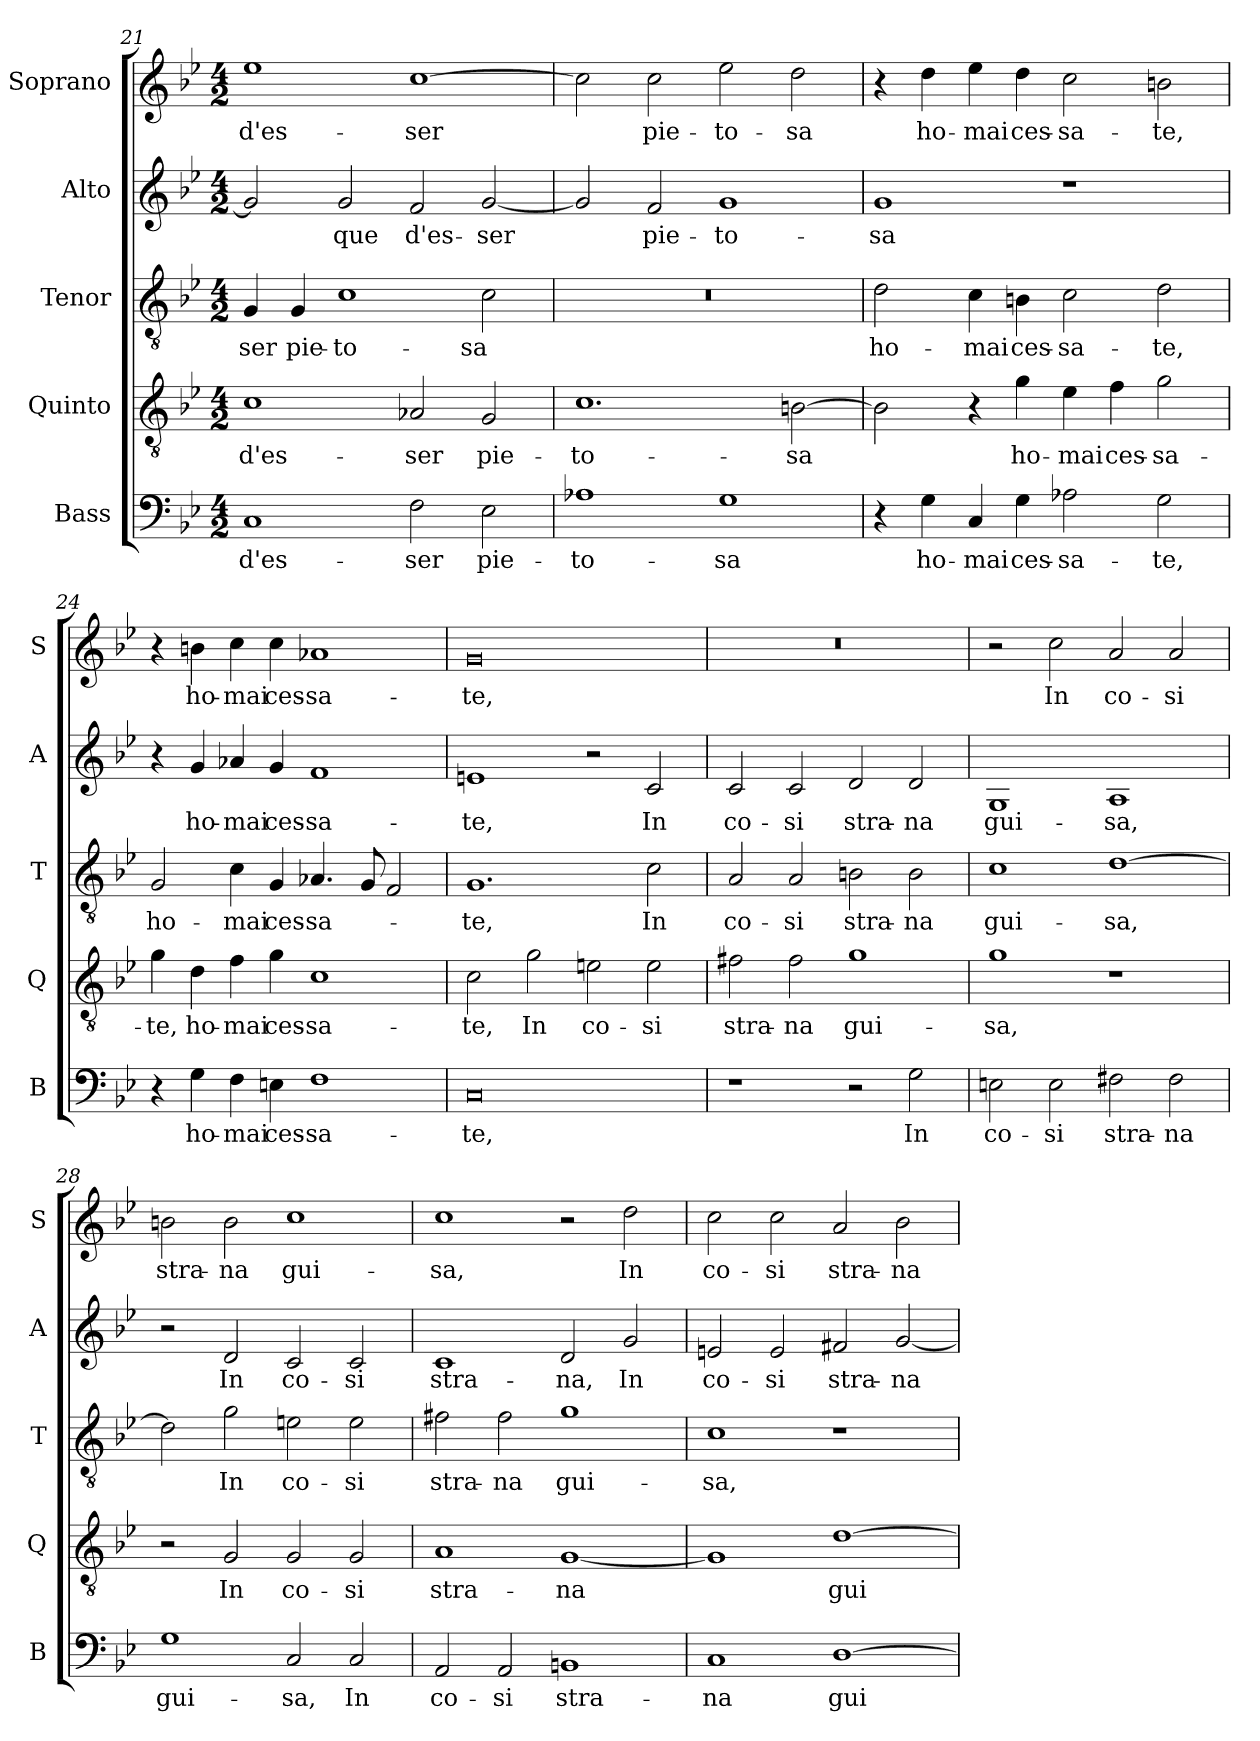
**kern	**text	**kern	**text	**kern	**text	**kern	**text	**kern	**text
*part5	*part5	*part4	*part4	*part3	*part3	*part2	*part2	*part1	*part1
*staff5	*staff5	*staff4	*staff4	*staff3	*staff3	*staff2	*staff2	*staff1	*staff1
*I"Bass	*	*I"Quinto	*	*I"Tenor	*	*I"Alto	*	*I"Soprano	*
*I'B	*	*I'Q	*	*I'T	*	*I'A	*	*I'S	*
*clefF4	*	*clefGv2	*	*clefGv2	*	*clefG2	*	*clefG2	*
*k[b-e-]	*	*k[b-e-]	*	*k[b-e-]	*	*k[b-e-]	*	*k[b-e-]	*
*B-:	*	*B-:	*	*B-:	*	*B-:	*	*B-:	*
*M4/2	*	*M4/2	*	*M4/2	*	*M4/2	*	*M4/2	*
=21	=21	=21	=21	=21	=21	=21	=21	=21	=21
!	!LO:LY:b	!	!LO:LY:b	!	!LO:LY:b	!	!	!	!LO:LY:b
1C	d'es-	1c	d'es-	4G/	-ser	2g/]	.	1ee-	d'es-
!	!	!	!	!	!LO:LY:b	!	!	!	!
.	.	.	.	4G/	pie-	.	.	.	.
!	!	!	!	!	!LO:LY:b	!	!LO:LY:b	!	!
.	.	.	.	1c	-to-	2g/	-que	.	.
!	!LO:LY:b	!	!LO:LY:b	!	!	!	!LO:LY:b	!	!LO:LY:b
2F\	-ser	2A-X/	-ser	.	.	2f/	d'es-	[1cc	-ser
!	!LO:LY:b	!	!LO:LY:b	!	!LO:LY:b	!	!LO:LY:b	!	!
2E-\	pie-	2G/	pie-	2c\	-sa	[2g/	-ser	.	.
=22	=22	=22	=22	=22	=22	=22	=22	=22	=22
!	!LO:LY:b	!	!LO:LY:b	!	!	!	!	!	!
1A-X	-to-	1.c	-to-	0r	.	2g/]	.	2cc\]	.
!	!	!	!	!	!	!	!LO:LY:b	!	!LO:LY:b
.	.	.	.	.	.	2f/	pie-	2cc\	pie-
!	!LO:LY:b	!	!	!	!	!	!LO:LY:b	!	!LO:LY:b
1G	-sa	.	.	.	.	1g	-to-	2ee-\	-to-
!	!	!	!LO:LY:b	!	!	!	!	!	!LO:LY:b
.	.	[2Bn\	-sa	.	.	.	.	2dd\	-sa
=23	=23	=23	=23	=23	=23	=23	=23	=23	=23
!	!	!	!	!	!LO:LY:b	!	!LO:LY:b	!	!
4r	.	2B\]	.	2d\	ho-	1g	-sa	4r	.
!	!LO:LY:b	!	!	!	!	!	!	!	!LO:LY:b
4G\	ho-	.	.	.	.	.	.	4dd\	ho-
!	!LO:LY:b	!	!	!	!LO:LY:b	!	!	!	!LO:LY:b
4C/	-mai	4r	.	4c\	-mai	.	.	4ee-\	-mai
!	!LO:LY:b	!	!LO:LY:b	!	!LO:LY:b	!	!	!	!LO:LY:b
4G\	ces-	4g\	ho-	4Bn\	ces-	.	.	4dd\	ces-
!	!LO:LY:b	!	!LO:LY:b	!	!LO:LY:b	!	!	!	!LO:LY:b
2A-X\	-sa-	4e-\	-mai	2c\	-sa-	1r	.	2cc\	-sa-
!	!	!	!LO:LY:b	!	!	!	!	!	!
.	.	4f\	ces-	.	.	.	.	.	.
!	!LO:LY:b	!	!LO:LY:b	!	!LO:LY:b	!	!	!	!LO:LY:b
2G\	-te,	2g\	-sa-	2d\	-te,	.	.	2bn\	-te,
!!LO:PB:g=z
=24	=24	=24	=24	=24	=24	=24	=24	=24	=24
!	!	!	!LO:LY:b	!	!LO:LY:b	!	!	!	!
4r	.	4g\	-te,	2G/	ho-	4r	.	4r	.
!	!LO:LY:b	!	!LO:LY:b	!	!	!	!LO:LY:b	!	!LO:LY:b
4G\	ho-	4d\	ho-	.	.	4g/	ho-	4bn\	ho-
!	!LO:LY:b	!	!LO:LY:b	!	!LO:LY:b	!	!LO:LY:b	!	!LO:LY:b
4F\	-mai	4f\	-mai	4c\	-mai	4a-X/	-mai	4cc\	-mai
!	!LO:LY:b	!	!LO:LY:b	!	!LO:LY:b	!	!LO:LY:b	!	!LO:LY:b
4En\	ces-	4g\	ces-	4G/	ces-	4g/	ces-	4cc\	ces-
!	!LO:LY:b	!	!LO:LY:b	!	!LO:LY:b	!	!LO:LY:b	!	!LO:LY:b
1F	-sa-	1c	-sa-	4.A-X/	-sa-	1f	-sa-	1a-X	-sa-
.	.	.	.	8G/	.	.	.	.	.
.	.	.	.	2F/	.	.	.	.	.
=25	=25	=25	=25	=25	=25	=25	=25	=25	=25
!	!LO:LY:b	!	!LO:LY:b	!	!LO:LY:b	!	!LO:LY:b	!	!LO:LY:b
0C	-te,	2c\	-te,	1.G	-te,	1en	-te,	0g	-te,
!	!	!	!LO:LY:b	!	!	!	!	!	!
.	.	2g\	In	.	.	.	.	.	.
!	!	!	!LO:LY:b	!	!	!	!	!	!
.	.	2en\	co-	.	.	2r	.	.	.
!	!	!	!LO:LY:b	!	!LO:LY:b	!	!LO:LY:b	!	!
.	.	2e\	-si	2c\	In	2c/	In	.	.
=26	=26	=26	=26	=26	=26	=26	=26	=26	=26
!	!	!	!LO:LY:b	!	!LO:LY:b	!	!LO:LY:b	!	!
1r	.	2f#X\	stra-	2A/	co-	2c/	co-	0r	.
!	!	!	!LO:LY:b	!	!LO:LY:b	!	!LO:LY:b	!	!
.	.	2f#\	-na	2A/	-si	2c/	-si	.	.
!	!	!	!LO:LY:b	!	!LO:LY:b	!	!LO:LY:b	!	!
2r	.	1g	gui-	2Bn\	stra-	2d/	stra-	.	.
!	!LO:LY:b	!	!	!	!LO:LY:b	!	!LO:LY:b	!	!
2G\	In	.	.	2B\	-na	2d/	-na	.	.
=27	=27	=27	=27	=27	=27	=27	=27	=27	=27
!	!LO:LY:b	!	!LO:LY:b	!	!LO:LY:b	!	!LO:LY:b	!	!
2En\	co-	1g	-sa,	1c	gui-	1G	gui-	2r	.
!	!LO:LY:b	!	!	!	!	!	!	!	!LO:LY:b
2E\	-si	.	.	.	.	.	.	2cc\	In
!	!LO:LY:b	!	!	!	!LO:LY:b	!	!LO:LY:b	!	!LO:LY:b
2F#X\	stra-	1r	.	[1d	-sa,	1A	-sa,	2a/	co-
!	!LO:LY:b	!	!	!	!	!	!	!	!LO:LY:b
2F#\	-na	.	.	.	.	.	.	2a/	-si
!!LO:LB:g=z
=28	=28	=28	=28	=28	=28	=28	=28	=28	=28
!	!LO:LY:b	!	!	!	!	!	!	!	!LO:LY:b
1G	gui-	2r	.	2d\]	.	2r	.	2bn\	stra-
!	!	!	!LO:LY:b	!	!LO:LY:b	!	!LO:LY:b	!	!LO:LY:b
.	.	2G/	In	2g\	In	2d/	In	2b\	-na
!	!LO:LY:b	!	!LO:LY:b	!	!LO:LY:b	!	!LO:LY:b	!	!LO:LY:b
2C/	-sa,	2G/	co-	2en\	co-	2c/	co-	1cc	gui-
!	!LO:LY:b	!	!LO:LY:b	!	!LO:LY:b	!	!LO:LY:b	!	!
2C/	In	2G/	-si	2e\	-si	2c/	-si	.	.
=29	=29	=29	=29	=29	=29	=29	=29	=29	=29
!	!LO:LY:b	!	!LO:LY:b	!	!LO:LY:b	!	!LO:LY:b	!	!LO:LY:b
2AA/	co-	1A	stra-	2f#X\	stra-	1c	stra-	1cc	-sa,
!	!LO:LY:b	!	!	!	!LO:LY:b	!	!	!	!
2AA/	-si	.	.	2f#\	-na	.	.	.	.
!	!LO:LY:b	!	!LO:LY:b	!	!LO:LY:b	!	!LO:LY:b	!	!
1BBn	stra-	[1G	-na	1g	gui-	2d/	-na,	2r	.
!	!	!	!	!	!	!	!LO:LY:b	!	!LO:LY:b
.	.	.	.	.	.	2g/	In	2dd\	In
=30	=30	=30	=30	=30	=30	=30	=30	=30	=30
!	!LO:LY:b	!	!	!	!LO:LY:b	!	!LO:LY:b	!	!LO:LY:b
1C	-na	1G]	.	1c	-sa,	2en/	co-	2cc\	co-
!	!	!	!	!	!	!	!LO:LY:b	!	!LO:LY:b
.	.	.	.	.	.	2e/	-si	2cc\	-si
!	!LO:LY:b	!	!LO:LY:b	!	!	!	!LO:LY:b	!	!LO:LY:b
[1D	gui-	[1d	gui-	1r	.	2f#X/	stra-	2a/	stra-
!	!	!	!	!	!	!	!LO:LY:b	!	!LO:LY:b
.	.	.	.	.	.	[2g/	-na	2b-\	-na
=	=	=	=	=	=	=	=	=	=
*-	*-	*-	*-	*-	*-	*-	*-	*-	*-
